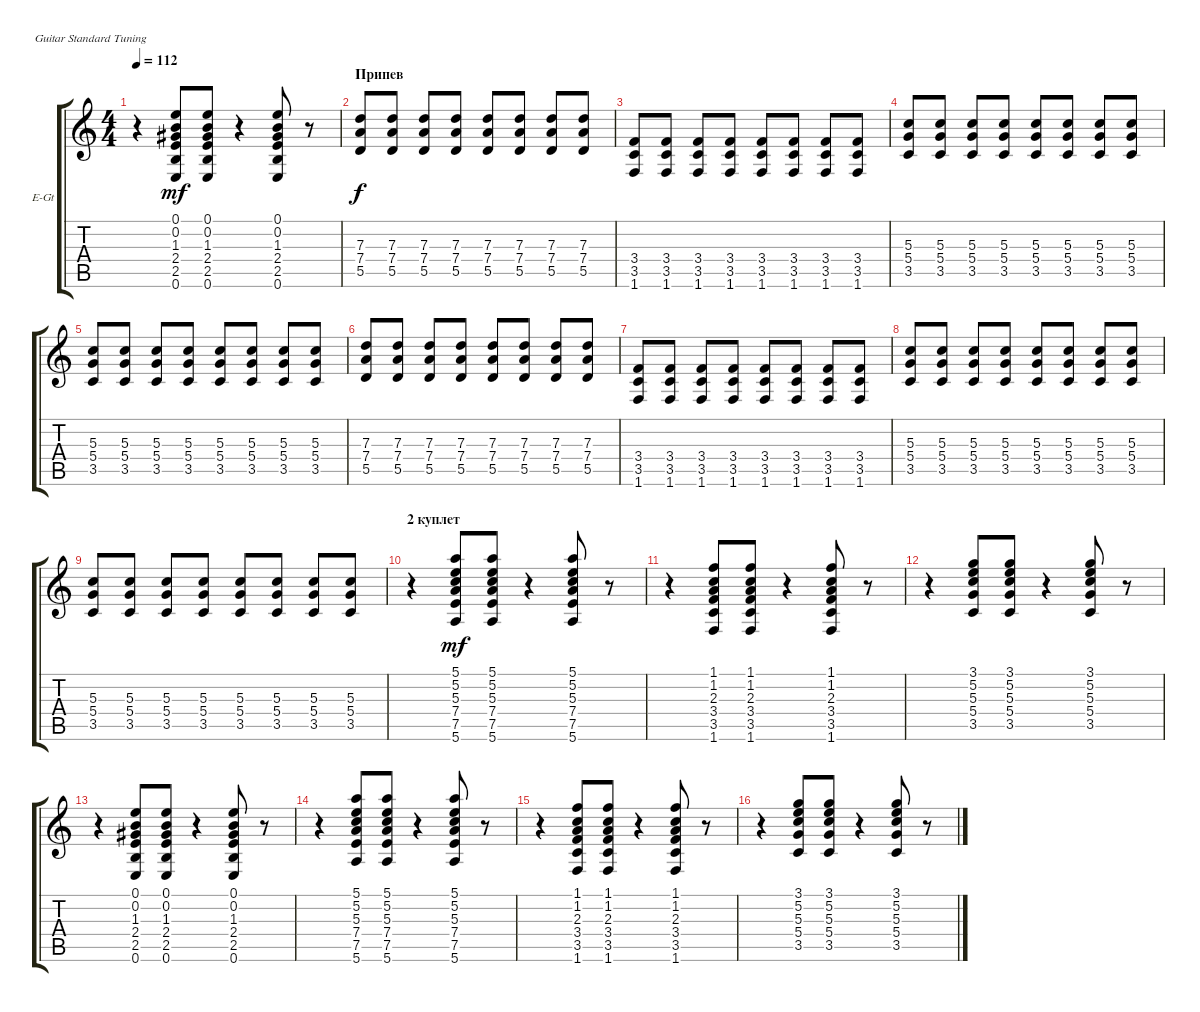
\defaultSystemsLayout 4
\bracketExtendMode groupsimilarinstruments
\firstSystemTrackNameOrientation horizontal
\otherSystemsTrackNameOrientation horizontal
\track ("Electric Guitar" "E-Gt") {instrument electricguitarclean}
\staff {score tabs}
\tuning (E4 B3 G3 D3 A2 E2)
\ts (4 4)
\tempo 112
\clef g2
\ks c
r.4{dy mf} (0.6 0.1 0.2 1.3 2.4 2.5).8 (0.6 0.1 0.2 1.3 2.4 2.5).8 r.4 (0.6 0.1 0.2 1.3 2.4 2.5).8 r.8 |
\section ("" "Припев")
(5.5 7.4 7.3).8{dy f} (5.5 7.4 7.3).8 (5.5 7.4 7.3).8 (5.5 7.4 7.3).8 (5.5 7.4 7.3).8 (5.5 7.4 7.3).8 (5.5 7.4 7.3).8 (5.5 7.4 7.3).8 |
(1.6 3.5 3.4).8 (1.6 3.5 3.4).8 (1.6 3.5 3.4).8 (1.6 3.5 3.4).8 (1.6 3.5 3.4).8 (1.6 3.5 3.4).8 (1.6 3.5 3.4).8 (1.6 3.5 3.4).8 |
(3.5 5.4 5.3).8 (3.5 5.4 5.3).8 (3.5 5.4 5.3).8 (3.5 5.4 5.3).8 (3.5 5.4 5.3).8 (3.5 5.4 5.3).8 (3.5 5.4 5.3).8 (3.5 5.4 5.3).8 |
(3.5 5.4 5.3).8 (3.5 5.4 5.3).8 (3.5 5.4 5.3).8 (3.5 5.4 5.3).8 (3.5 5.4 5.3).8 (3.5 5.4 5.3).8 (3.5 5.4 5.3).8 (3.5 5.4 5.3).8 |
(5.5 7.4 7.3).8 (5.5 7.4 7.3).8 (5.5 7.4 7.3).8 (5.5 7.4 7.3).8 (5.5 7.4 7.3).8 (5.5 7.4 7.3).8 (5.5 7.4 7.3).8 (5.5 7.4 7.3).8 |
(1.6 3.5 3.4).8 (1.6 3.5 3.4).8 (1.6 3.5 3.4).8 (1.6 3.5 3.4).8 (1.6 3.5 3.4).8 (1.6 3.5 3.4).8 (1.6 3.5 3.4).8 (1.6 3.5 3.4).8 |
(3.5 5.4 5.3).8 (3.5 5.4 5.3).8 (3.5 5.4 5.3).8 (3.5 5.4 5.3).8 (3.5 5.4 5.3).8 (3.5 5.4 5.3).8 (3.5 5.4 5.3).8 (3.5 5.4 5.3).8 |
(3.5 5.4 5.3).8 (3.5 5.4 5.3).8 (3.5 5.4 5.3).8 (3.5 5.4 5.3).8 (3.5 5.4 5.3).8 (3.5 5.4 5.3).8 (3.5 5.4 5.3).8 (3.5 5.4 5.3).8 |
\section ("" "2 куплет")
r.4 (5.6 5.1 5.2 5.3 7.4 7.5).8{dy mf} (5.6 5.1 5.2 5.3 7.4 7.5).8 r.4 (5.6 5.1 5.2 5.3 7.4 7.5).8 r.8 |
r.4 (1.6 1.1 1.2 2.3 3.4 3.5).8 (1.6 1.1 1.2 2.3 3.4 3.5).8 r.4 (1.6 1.1 1.2 2.3 3.4 3.5).8 r.8 |
r.4 (3.5 3.1 5.2 5.3 5.4).8 (3.5 3.1 5.2 5.3 5.4).8 r.4 (3.5 3.1 5.2 5.3 5.4).8 r.8 |
r.4 (0.6 0.1 0.2 1.3 2.4 2.5).8 (0.6 0.1 0.2 1.3 2.4 2.5).8 r.4 (0.6 0.1 0.2 1.3 2.4 2.5).8 r.8 |
r.4 (5.6 5.1 5.2 5.3 7.4 7.5).8 (5.6 5.1 5.2 5.3 7.4 7.5).8 r.4 (5.6 5.1 5.2 5.3 7.4 7.5).8 r.8 |
r.4 (1.6 1.1 1.2 2.3 3.4 3.5).8 (1.6 1.1 1.2 2.3 3.4 3.5).8 r.4 (1.6 1.1 1.2 2.3 3.4 3.5).8 r.8 |
r.4 (3.5 3.1 5.2 5.3 5.4).8 (3.5 3.1 5.2 5.3 5.4).8 r.4 (3.5 3.1 5.2 5.3 5.4).8 r.8
